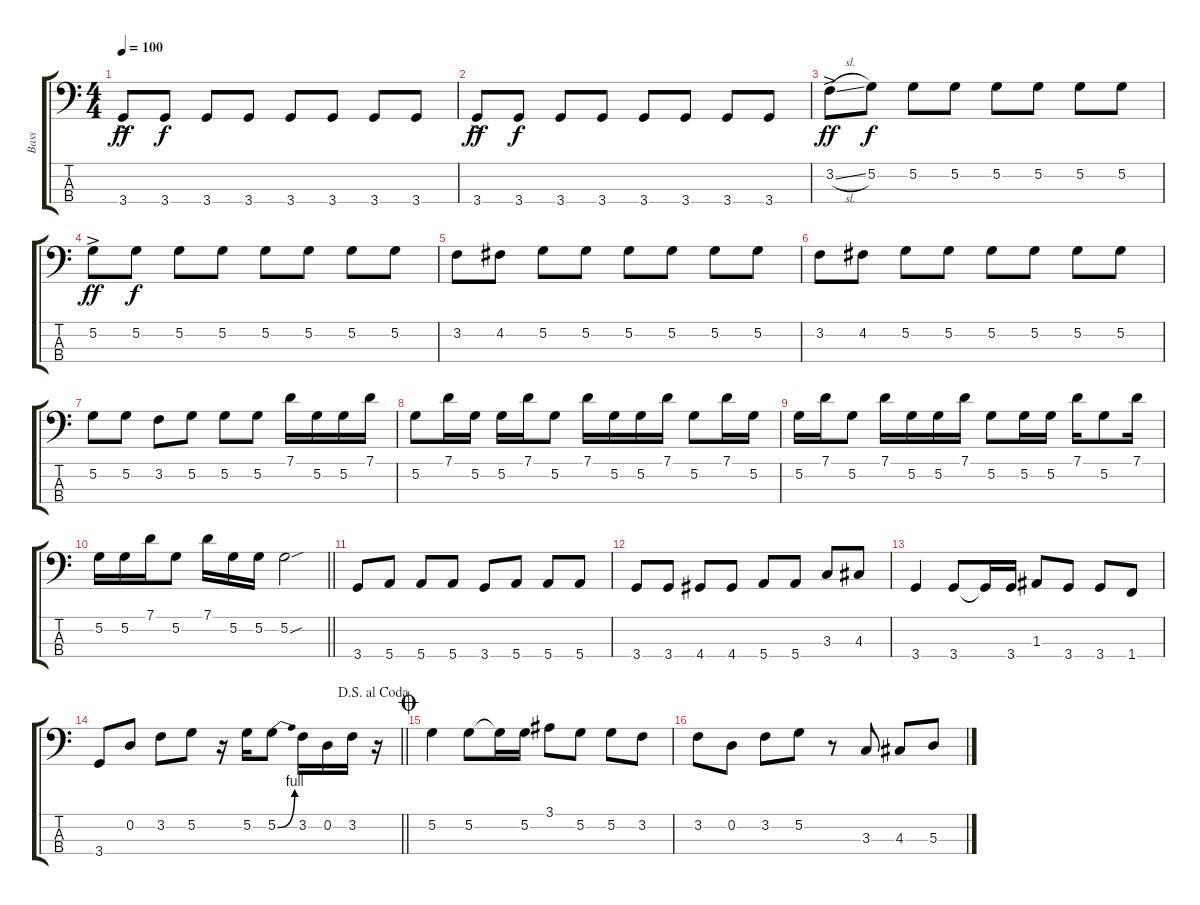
\track ("Bass" "Bass") {instrument electricbasspick}
\staff {score tabs}
\tuning (G2 D2 A1 E1) {hide}
\ts (4 4)
\tempo 100
\clef f4
\ks c
3.4{ac}.8{dy ff} 3.4.8{dy f} 3.4.8 3.4.8 3.4.8 3.4.8 3.4.8 3.4.8 |
3.4{ac}.8{dy ff} 3.4.8{dy f} 3.4.8 3.4.8 3.4.8 3.4.8 3.4.8 3.4.8 |
3.2{sl ac}.8{dy ff} 5.2.8{dy f} 5.2.8 5.2.8 5.2.8 5.2.8 5.2.8 5.2.8 |
5.2{ac}.8{dy ff} 5.2.8{dy f} 5.2.8 5.2.8 5.2.8 5.2.8 5.2.8 5.2.8 |
3.2.8 4.2.8 5.2.8 5.2.8 5.2.8 5.2.8 5.2.8 5.2.8 |
3.2.8 4.2.8 5.2.8 5.2.8 5.2.8 5.2.8 5.2.8 5.2.8 |
5.2.8 5.2.8 3.2.8 5.2.8 5.2.8 5.2.8 7.1.16 5.2.16 5.2.16 7.1.16 |
5.2.8 7.1.16 5.2.16 5.2.16 7.1.16 5.2.8 7.1.16 5.2.16 5.2.16 7.1.16 5.2.8 7.1.16 5.2.16 |
5.2.16 7.1.16 5.2.8 7.1.16 5.2.16 5.2.16 7.1.16 5.2.8 5.2.16 5.2.16 7.1.16 5.2.8 7.1.16 |
\barLineRight lightlight
5.2.16 5.2.16 7.1.16 5.2.8 7.1.16 5.2.16 5.2.16 5.2{sou}.2 |
3.4.8 5.4.8 5.4.8 5.4.8 3.4.8 5.4.8 5.4.8 5.4.8 |
3.4.8 3.4.8 4.4.8 4.4.8 5.4.8 5.4.8 3.3.8 4.3.8 |
3.4.4 3.4.8 3.4{t}.16 3.4.16 1.3.8 3.4.8 3.4.8 1.4.8 |
\jump dalsegnoalcoda
\barLineRight lightlight
3.4.8 0.2.8 3.2.8 5.2.8 r.16 5.2.16 5.2{be (bend 0 0 60 4)}.8 3.2.16 0.2.16 3.2.16 r.16 |
\jump coda
5.2.4 5.2.8 5.2{t}.16 5.2.16 3.1.8 5.2.8 5.2.8 3.2.8 |
3.2.8 0.2.8 3.2.8 5.2.8 r.8 3.3.8 4.3.8 5.3.8
